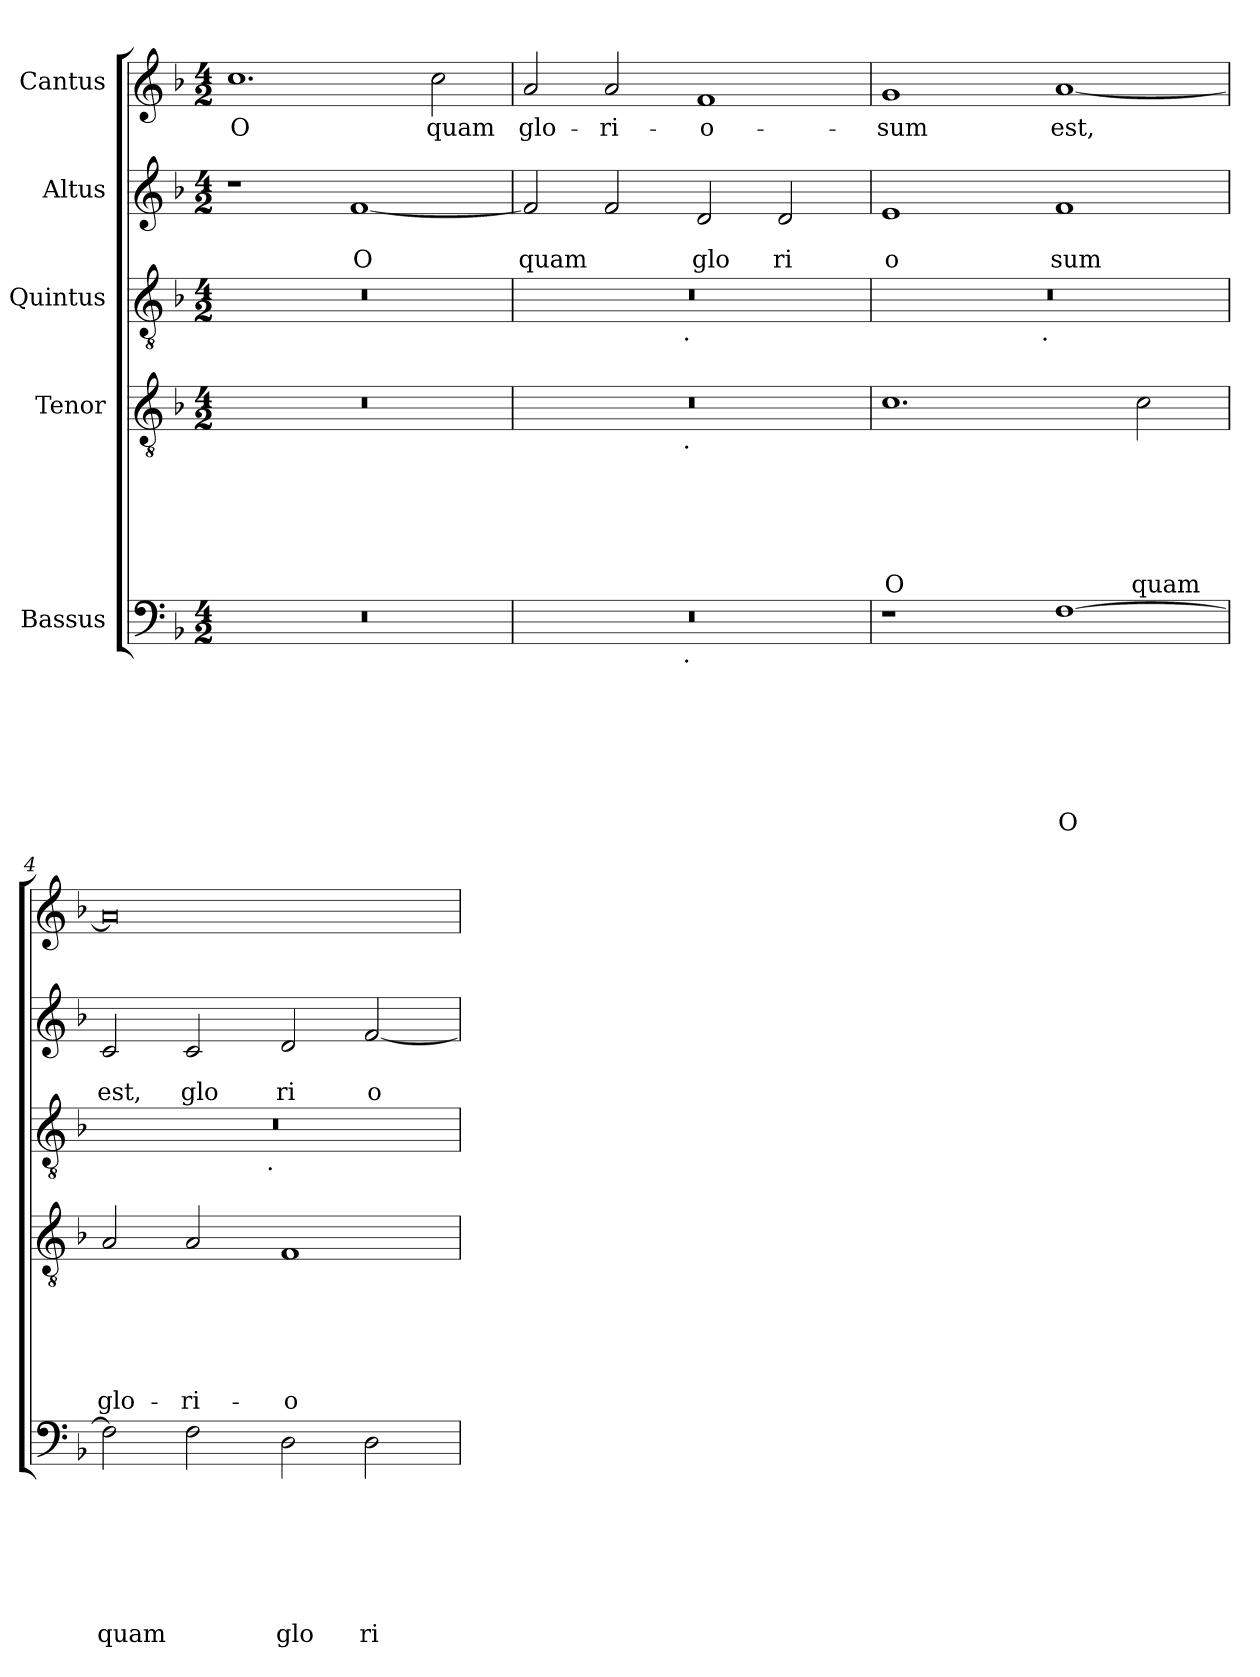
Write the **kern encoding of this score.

**kern	**text	**text	**text	**text	**text	**text	**text	**kern	**text	**text	**text	**text	**text	**text	**kern	**kern	**text	**text	**kern	**text
*part5	*part5	*part5	*part5	*part5	*part5	*part5	*part5	*part4	*part4	*part4	*part4	*part4	*part4	*part4	*part3	*part2	*part2	*part2	*part1	*part1
*staff5	*staff5	*staff5	*staff5	*staff5	*staff5	*staff5	*staff5	*staff4	*staff4	*staff4	*staff4	*staff4	*staff4	*staff4	*staff3	*staff2	*staff2	*staff2	*staff1	*staff1
*I"Bassus	*	*	*	*	*	*	*	*I"Tenor	*	*	*	*	*	*	*I"Quintus	*I"Altus	*	*	*I"Cantus	*
*clefF4	*	*	*	*	*	*	*	*clefGv2	*	*	*	*	*	*	*clefGv2	*clefG2	*	*	*clefG2	*
*k[b-]	*	*	*	*	*	*	*	*k[b-]	*	*	*	*	*	*	*k[b-]	*k[b-]	*	*	*k[b-]	*
*F:	*	*	*	*	*	*	*	*F:	*	*	*	*	*	*	*F:	*F:	*	*	*F:	*
*M4/2	*	*	*	*	*	*	*	*M4/2	*	*	*	*	*	*	*M4/2	*M4/2	*	*	*M4/2	*
=1	=1	=1	=1	=1	=1	=1	=1	=1	=1	=1	=1	=1	=1	=1	=1	=1	=1	=1	=1	=1
!	!	!	!	!	!	!	!	!	!	!	!	!	!	!	!	!	!	!	!	!LO:LY:b
0r	.	.	.	.	.	.	.	0r	.	.	.	.	.	.	0r	1r	.	.	1.cc	O
!	!	!	!	!	!	!	!	!	!	!	!	!	!	!	!	!	!	!LO:LY:b	!	!
.	.	.	.	.	.	.	.	.	.	.	.	.	.	.	.	[<1f	.	O	.	.
!	!	!	!	!	!	!	!	!	!	!	!	!	!	!	!	!	!	!	!	!LO:LY:b
.	.	.	.	.	.	.	.	.	.	.	.	.	.	.	.	.	.	.	2cc\	quam
=2	=2	=2	=2	=2	=2	=2	=2	=2	=2	=2	=2	=2	=2	=2	=2	=2	=2	=2	=2	=2
!	!	!	!	!	!	!	!	!	!	!	!	!	!	!	!	!	!	!LO:LY:b	!	!LO:LY:b
*^	*	*	*	*	*	*	*	*^	*	*	*	*	*	*	*^	*	*	*	*	*
0r	2ryy	.	.	.	.	.	.	.	0r	2ryy	.	.	.	.	.	.	0r	2ryy	2f/]	.	quam	2a/	glo-
!	!	!	!	!	!	!	!	!	!	!	!	!	!	!	!	!	!	!	!	!	!	!	!LO:LY:b
.	4...ryy	.	.	.	.	.	.	.	.	4...ryy	.	.	.	.	.	.	.	4...ryy	2f/	.	.	2a/	-ri-
!	!	!	!	!	!	!	!	!	!	!	!	!	!	!	!	!	!	!LO:TX:b:t=.	!	!	!	!	!
!	!	!	!	!	!	!	!	!	!	!LO:TX:b:t=.	!	!	!	!	!	!	!	!	!	!	!	!	!
!	!LO:TX:b:t=.	!	!	!	!	!	!	!	!	!	!	!	!	!	!	!	!	!	!	!	!	!	!
.	1ryy	.	.	.	.	.	.	.	.	1ryy	.	.	.	.	.	.	.	1ryy	.	.	.	.	.
!	!	!	!	!	!	!	!	!	!	!	!	!	!	!	!	!	!	!	!	!	!LO:LY:b	!	!LO:LY:b
.	.	.	.	.	.	.	.	.	.	.	.	.	.	.	.	.	.	.	2d/	.	glo	1f	-o-
!	!	!	!	!	!	!	!	!	!	!	!	!	!	!	!	!	!	!	!	!	!LO:LY:b	!	!
.	.	.	.	.	.	.	.	.	.	.	.	.	.	.	.	.	.	.	2d/	.	ri	.	.
.	32ryy	.	.	.	.	.	.	.	.	32ryy	.	.	.	.	.	.	.	32ryy	.	.	.	.	.
=3	=3	=3	=3	=3	=3	=3	=3	=3	=3	=3	=3	=3	=3	=3	=3	=3	=3	=3	=3	=3	=3	=3	=3
!	!	!	!	!	!	!	!	!	!	!	!	!	!	!	!	!LO:LY:b	!	!	!	!	!LO:LY:b	!	!LO:LY:b
*v	*v	*	*	*	*	*	*	*	*	*	*	*	*	*	*	*	*	*	*	*	*	*	*
*	*	*	*	*	*	*	*	*v	*v	*	*	*	*	*	*	*	*	*	*	*	*	*
1r	.	.	.	.	.	.	.	1.c	.	.	.	.	.	O	0r	2ryy	1e	.	o	1g	-sum
.	.	.	.	.	.	.	.	.	.	.	.	.	.	.	.	4...ryy	.	.	.	.	.
!	!	!	!	!	!	!	!	!	!	!	!	!	!	!	!	!LO:TX:b:t=.	!	!	!	!	!
.	.	.	.	.	.	.	.	.	.	.	.	.	.	.	.	1ryy	.	.	.	.	.
!	!	!	!	!	!	!	!LO:LY:b	!	!	!	!	!	!	!	!	!	!	!	!LO:LY:b	!	!LO:LY:b
[>1F	.	.	.	.	.	.	O	.	.	.	.	.	.	.	.	.	1f	.	sum	[<1a	est,
!	!	!	!	!	!	!	!	!	!	!	!	!	!	!LO:LY:b	!	!	!	!	!	!	!
.	.	.	.	.	.	.	.	2c\	.	.	.	.	.	quam	.	.	.	.	.	.	.
.	.	.	.	.	.	.	.	.	.	.	.	.	.	.	.	32ryy	.	.	.	.	.
=4	=4	=4	=4	=4	=4	=4	=4	=4	=4	=4	=4	=4	=4	=4	=4	=4	=4	=4	=4	=4	=4
!	!	!	!	!	!	!	!LO:LY:b	!	!	!	!	!	!	!LO:LY:b	!	!	!	!	!LO:LY:b	!	!
2F\]	.	.	.	.	.	.	quam	2A/	.	.	.	.	.	glo-	0r	2ryy	2c/	.	est,	0a]	.
!	!	!	!	!	!	!	!	!	!	!	!	!	!	!LO:LY:b	!	!	!	!	!LO:LY:b	!	!
2F\	.	.	.	.	.	.	.	2A/	.	.	.	.	.	-ri-	.	4...ryy	2c/	.	glo	.	.
!	!	!	!	!	!	!	!	!	!	!	!	!	!	!	!	!LO:TX:b:t=.	!	!	!	!	!
.	.	.	.	.	.	.	.	.	.	.	.	.	.	.	.	1ryy	.	.	.	.	.
!	!	!	!	!	!	!	!LO:LY:b	!	!	!	!	!	!	!LO:LY:b	!	!	!	!	!LO:LY:b	!	!
2D\	.	.	.	.	.	.	glo	1F	.	.	.	.	.	-o-	.	.	2d/	.	ri	.	.
!	!	!	!	!	!	!	!LO:LY:b	!	!	!	!	!	!	!	!	!	!	!	!LO:LY:b	!	!
2D\	.	.	.	.	.	.	ri	.	.	.	.	.	.	.	.	.	[<2f/	.	o	.	.
.	.	.	.	.	.	.	.	.	.	.	.	.	.	.	.	32ryy	.	.	.	.	.
*	*	*	*	*	*	*	*	*	*	*	*	*	*	*	*v	*v	*	*	*	*	*
=	=	=	=	=	=	=	=	=	=	=	=	=	=	=	=	=	=	=	=	=
*-	*-	*-	*-	*-	*-	*-	*-	*-	*-	*-	*-	*-	*-	*-	*-	*-	*-	*-	*-	*-
